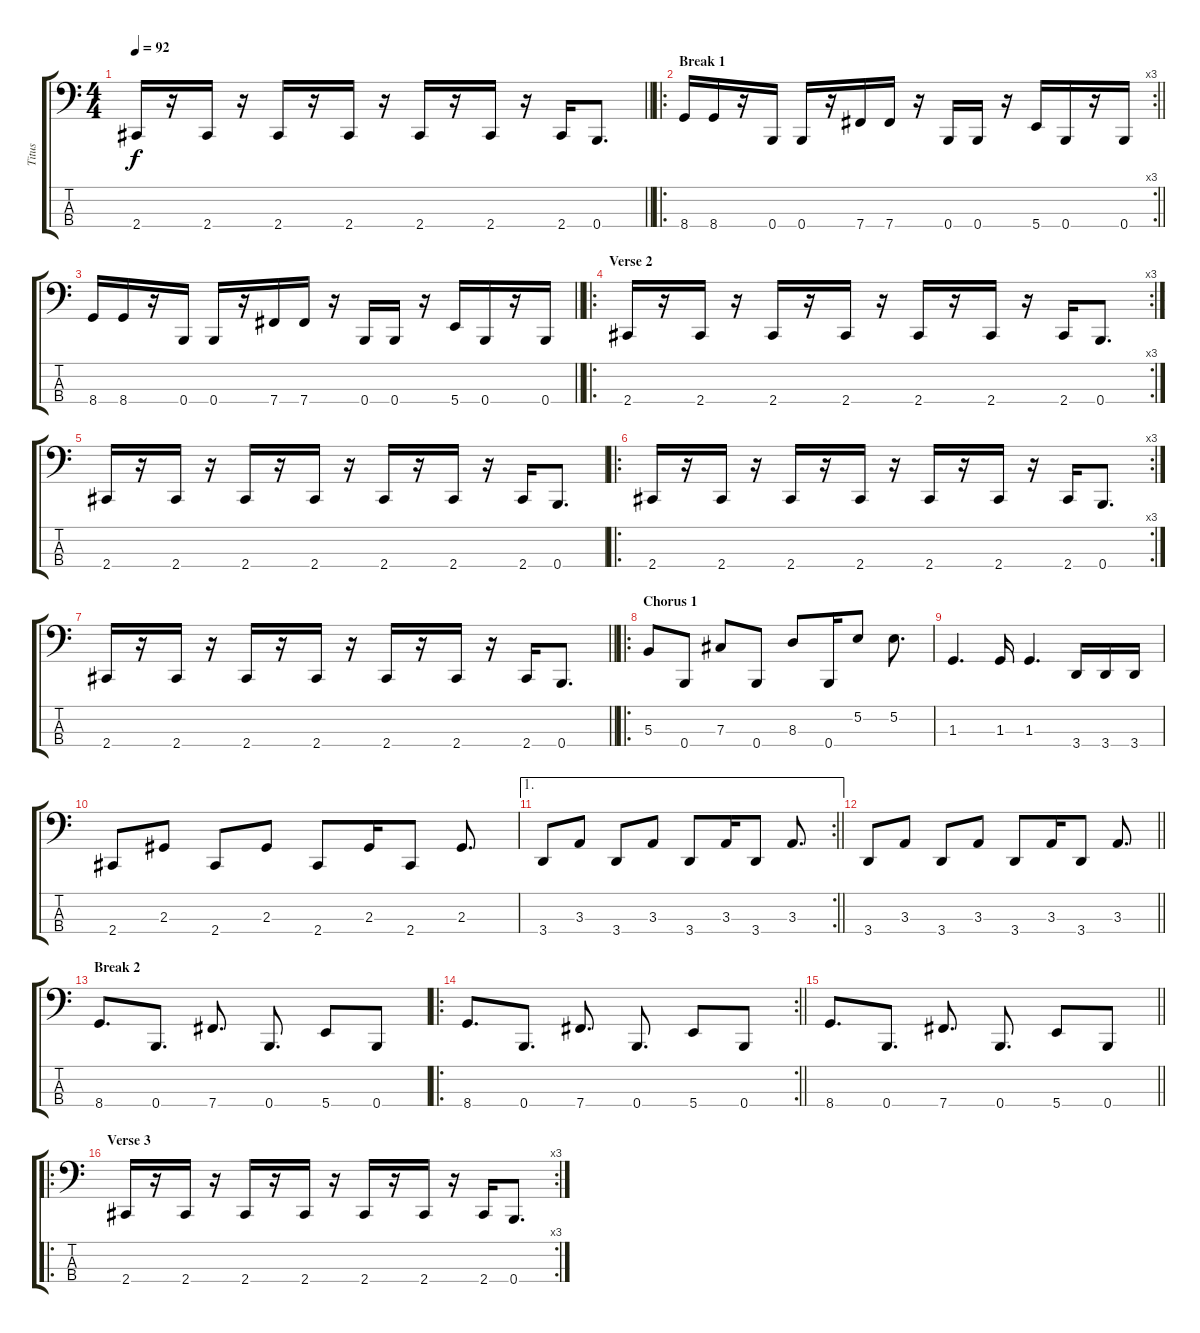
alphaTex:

\track ("Titus" "Titus") {instrument electricbassfinger}
\staff {score tabs}
\tuning (E2 B1 Gb1 B0) {hide}
\ts (4 4)
\tempo 92
\clef f4
\barLineRight lightlight
\ks c
2.4.16{dy f} r.16 2.4.16 r.16 2.4.16 r.16 2.4.16 r.16 2.4.16 r.16 2.4.16 r.16 2.4.16 0.4.8{d} |
\ro
\rc 3
\section ("" "Break 1")
\barLineRight lightlight
8.4.16 8.4.16 r.16 0.4.16 0.4.16 r.16 7.4.16 7.4.16 r.16 0.4.16 0.4.16 r.16 5.4.16 0.4.16 r.16 0.4.16 |
\barLineRight lightlight
8.4.16 8.4.16 r.16 0.4.16 0.4.16 r.16 7.4.16 7.4.16 r.16 0.4.16 0.4.16 r.16 5.4.16 0.4.16 r.16 0.4.16 |
\ro
\rc 3
\section ("" "Verse 2")
2.4.16 r.16 2.4.16 r.16 2.4.16 r.16 2.4.16 r.16 2.4.16 r.16 2.4.16 r.16 2.4.16 0.4.8{d} |
2.4.16 r.16 2.4.16 r.16 2.4.16 r.16 2.4.16 r.16 2.4.16 r.16 2.4.16 r.16 2.4.16 0.4.8{d} |
\ro
\rc 3
2.4.16 r.16 2.4.16 r.16 2.4.16 r.16 2.4.16 r.16 2.4.16 r.16 2.4.16 r.16 2.4.16 0.4.8{d} |
\barLineRight lightlight
2.4.16 r.16 2.4.16 r.16 2.4.16 r.16 2.4.16 r.16 2.4.16 r.16 2.4.16 r.16 2.4.16 0.4.8{d} |
\ro
\section ("" "Chorus 1")
5.3.8 0.4.8 7.3.8 0.4.8 8.3.8 0.4.16 5.2.8 5.2.8{d} |
1.3.4{d} 1.3.16 1.3.4{d} 3.4.16 3.4.16 3.4.16 |
2.4.8 2.3.8 2.4.8 2.3.8 2.4.8 2.3.16 2.4.8 2.3.8{d} |
\ae 1
\rc 2
\barLineRight lightlight
3.4.8 3.3.8 3.4.8 3.3.8 3.4.8 3.3.16 3.4.8 3.3.8{d} |
\barLineRight lightlight
3.4.8 3.3.8 3.4.8 3.3.8 3.4.8 3.3.16 3.4.8 3.3.8{d} |
\section ("" "Break 2")
8.4.8{d} 0.4.8{d} 7.4.8{d} 0.4.8{d} 5.4.8 0.4.8 |
\ro
\rc 2
\barLineRight lightlight
8.4.8{d} 0.4.8{d} 7.4.8{d} 0.4.8{d} 5.4.8 0.4.8 |
\barLineRight lightlight
8.4.8{d} 0.4.8{d} 7.4.8{d} 0.4.8{d} 5.4.8 0.4.8 |
\ro
\rc 3
\section ("" "Verse 3")
2.4.16 r.16 2.4.16 r.16 2.4.16 r.16 2.4.16 r.16 2.4.16 r.16 2.4.16 r.16 2.4.16 0.4.8{d}
